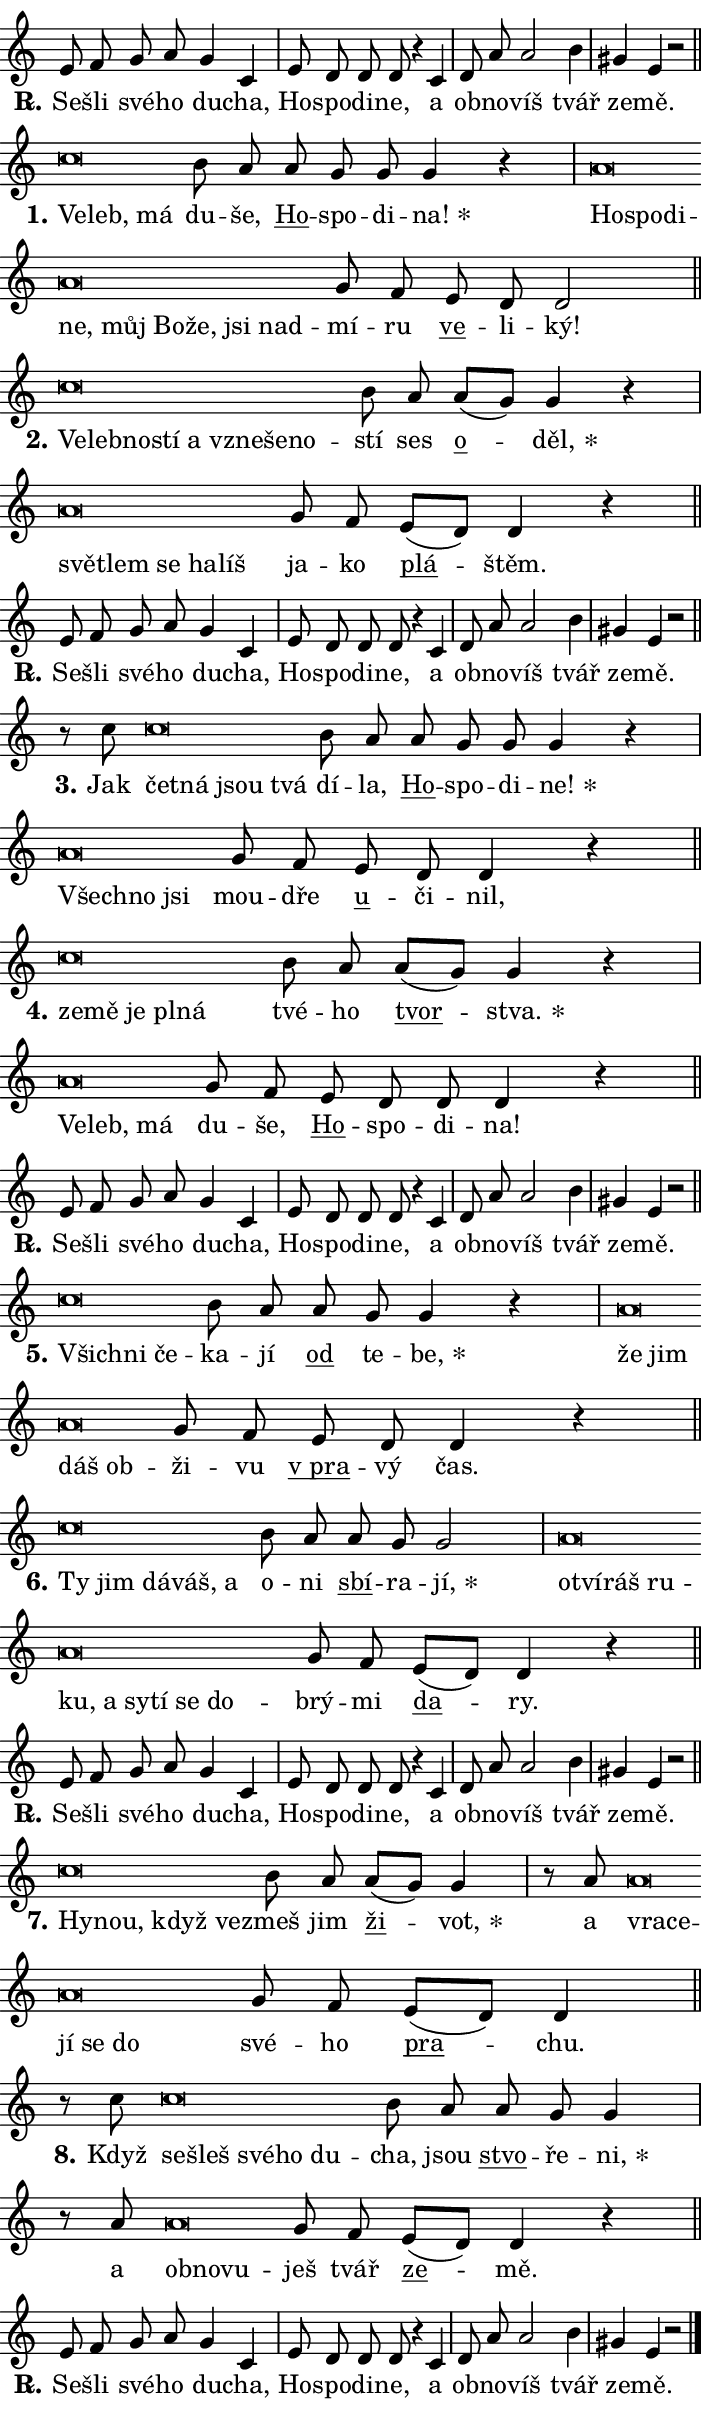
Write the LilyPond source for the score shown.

\version "2.24.0"
\header { tagline = "" }
\paper {
  indent = 0\cm
  top-margin = 0\cm
  right-margin = 0.13\cm % to fit lyric hyphens
  bottom-margin = 0\cm
  left-margin = 0\cm
  paper-width = 12\cm
  page-breaking = #ly:one-page-breaking
  system-system-spacing.basic-distance = #11
  score-system-spacing.basic-distance = #11
  ragged-last = ##f
}


%% Author: Thomas Morley
%% https://lists.gnu.org/archive/html/lilypond-user/2020-05/msg00002.html
#(define (line-position grob)
"Returns position of @var[grob} in current system:
   @code{'start}, if at first time-step
   @code{'end}, if at last time-step
   @code{'middle} otherwise
"
  (let* ((col (ly:item-get-column grob))
         (ln (ly:grob-object col 'left-neighbor))
         (rn (ly:grob-object col 'right-neighbor))
         (col-to-check-left (if (ly:grob? ln) ln col))
         (col-to-check-right (if (ly:grob? rn) rn col))
         (break-dir-left
           (and
             (ly:grob-property col-to-check-left 'non-musical #f)
             (ly:item-break-dir col-to-check-left)))
         (break-dir-right
           (and
             (ly:grob-property col-to-check-right 'non-musical #f)
             (ly:item-break-dir col-to-check-right))))
        (cond ((eqv? 1 break-dir-left) 'start)
              ((eqv? -1 break-dir-right) 'end)
              (else 'middle))))

#(define (tranparent-at-line-position vctor)
  (lambda (grob)
  "Relying on @code{line-position} select the relevant enry from @var{vctor}.
Used to determine transparency,"
    (case (line-position grob)
      ((end) (not (vector-ref vctor 0)))
      ((middle) (not (vector-ref vctor 1)))
      ((start) (not (vector-ref vctor 2))))))

noteHeadBreakVisibility =
#(define-music-function (break-visibility)(vector?)
"Makes @code{NoteHead}s transparent relying on @var{break-visibility}"
#{
  \override NoteHead.transparent =
    #(tranparent-at-line-position break-visibility)
#})

#(define delete-ledgers-for-transparent-note-heads
  (lambda (grob)
    "Reads whether a @code{NoteHead} is transparent.
If so this @code{NoteHead} is removed from @code{'note-heads} from
@var{grob}, which is supposed to be @code{LedgerLineSpanner}.
As a result ledgers are not printed for this @code{NoteHead}"
    (let* ((nhds-array (ly:grob-object grob 'note-heads))
           (nhds-list
             (if (ly:grob-array? nhds-array)
                 (ly:grob-array->list nhds-array)
                 '()))
           ;; Relies on the transparent-property being done before
           ;; Staff.LedgerLineSpanner.after-line-breaking is executed.
           ;; This is fragile ...
           (to-keep
             (remove
               (lambda (nhd)
                 (ly:grob-property nhd 'transparent #f))
               nhds-list)))
      ;; TODO find a better method to iterate over grob-arrays, similiar
      ;; to filter/remove etc for lists
      ;; For now rebuilt from scratch
      (set! (ly:grob-object grob 'note-heads)  '())
      (for-each
        (lambda (nhd)
          (ly:pointer-group-interface::add-grob grob 'note-heads nhd))
        to-keep))))

squashNotes = {
  \override NoteHead.X-extent = #'(-0.2 . 0.2)
  \override NoteHead.Y-extent = #'(-0.75 . 0)
  \override NoteHead.stencil =
    #(lambda (grob)
       (let ((pos (ly:grob-property grob 'staff-position)))
         (begin
           (if (< pos -7) (display "ERROR: Lower brevis then expected\n") (display ""))
           (if (<= pos -6) ly:text-interface::print ly:note-head::print))))
}
unSquashNotes = {
  \revert NoteHead.X-extent
  \revert NoteHead.Y-extent
  \revert NoteHead.stencil
}

hideNotes = \noteHeadBreakVisibility #begin-of-line-visible
unHideNotes = \noteHeadBreakVisibility #all-visible

% work-around for resetting accidentals
% https://lilypond.org/doc/v2.23/Documentation/notation/displaying-rhythms#unmetered-music
cadenzaMeasure = {
  \cadenzaOff
  \partial 1024 s1024
  \cadenzaOn
}

#(define-markup-command (accent layout props text) (markup?)
  "Underline accented syllable"
  (interpret-markup layout props
    #{\markup \override #'(offset . 4.3) \underline { #text }#}))

responsum = \markup \concat {
  "R" \hspace #-1.05 \path #0.1 #'((moveto 0 0.07) (lineto 0.9 0.8)) \hspace #0.05 "."
}

spaceSize = #0.6828661417322834 % exact space size for TeX Gyre Schola

\layout {
  \context {
    \Staff
    \remove "Time_signature_engraver"
    \override LedgerLineSpanner.after-line-breaking = #delete-ledgers-for-transparent-note-heads
  }
  \context {
    \Lyrics {
      \override LyricSpace.minimum-distance = \spaceSize
      \override LyricText.font-name = #"TeX Gyre Schola"
      \override LyricText.font-size = 1
      \override StanzaNumber.font-name = #"TeX Gyre Schola Bold"
      \override StanzaNumber.font-size = 1
    }
  }
  \context {
    \Score 
    \override NoteHead.text =
      #(lambda (grob) 
        (let ((pos (ly:grob-property grob 'staff-position)))
          #{\markup {
            \combine
              \halign #-0.55 \raise #(if (= pos -6) 0 0.5) \override #'(thickness . 2) \draw-line #'(3.2 . 0)
              \musicglyph "noteheads.sM1"
          }#}))
  }
}

% magnetic-lyrics.ily
%
%   written by
%     Jean Abou Samra <jean@abou-samra.fr>
%     Werner Lemberg <wl@gnu.org>
%
%   adapted by
%     Jiri Hon <jiri.hon@gmail.com>
%
% Version 2022-Apr-15

% https://www.mail-archive.com/lilypond-user@gnu.org/msg149350.html

#(define (Left_hyphen_pointer_engraver context)
   "Collect syllable-hyphen-syllable occurrences in lyrics and store
them in properties.  This engraver only looks to the left.  For
example, if the lyrics input is @code{foo -- bar}, it does the
following.

@itemize @bullet
@item
Set the @code{text} property of the @code{LyricHyphen} grob between
@q{foo} and @q{bar} to @code{foo}.

@item
Set the @code{left-hyphen} property of the @code{LyricText} grob with
text @q{foo} to the @code{LyricHyphen} grob between @q{foo} and
@q{bar}.
@end itemize

Use this auxiliary engraver in combination with the
@code{lyric-@/text::@/apply-@/magnetic-@/offset!} hook."
   (let ((hyphen #f)
         (text #f))
     (make-engraver
      (acknowledgers
       ((lyric-syllable-interface engraver grob source-engraver)
        (set! text grob)))
      (end-acknowledgers
       ((lyric-hyphen-interface engraver grob source-engraver)
        ;(when (not (grob::has-interface grob 'lyric-space-interface))
          (set! hyphen grob)));)
      ((stop-translation-timestep engraver)
       (when (and text hyphen)
         (ly:grob-set-object! text 'left-hyphen hyphen))
       (set! text #f)
       (set! hyphen #f)))))

#(define (lyric-text::apply-magnetic-offset! grob)
   "If the space between two syllables is less than the value in
property @code{LyricText@/.details@/.squash-threshold}, move the right
syllable to the left so that it gets concatenated with the left
syllable.

Use this function as a hook for
@code{LyricText@/.after-@/line-@/breaking} if the
@code{Left_@/hyphen_@/pointer_@/engraver} is active."
   (let ((hyphen (ly:grob-object grob 'left-hyphen #f)))
     (when hyphen
       (let ((left-text (ly:spanner-bound hyphen LEFT)))
         (when (grob::has-interface left-text 'lyric-syllable-interface)
           (let* ((common (ly:grob-common-refpoint grob left-text X))
                  (this-x-ext (ly:grob-extent grob common X))
                  (left-x-ext
                   (begin
                     ;; Trigger magnetism for left-text.
                     (ly:grob-property left-text 'after-line-breaking)
                     (ly:grob-extent left-text common X)))
                  ;; `delta` is the gap width between two syllables.
                  (delta (- (interval-start this-x-ext)
                            (interval-end left-x-ext)))
                  (details (ly:grob-property grob 'details))
                  (threshold (assoc-get 'squash-threshold details 0.2)))
             (when (< delta threshold)
               (let* (;; We have to manipulate the input text so that
                      ;; ligatures crossing syllable boundaries are not
                      ;; disabled.  For languages based on the Latin
                      ;; script this is essentially a beautification.
                      ;; However, for non-Western scripts it can be a
                      ;; necessity.
                      (lt (ly:grob-property left-text 'text))
                      (rt (ly:grob-property grob 'text))
                      (is-space (grob::has-interface hyphen 'lyric-space-interface))
                      (space (if is-space " " ""))
                      (extra-delta (if is-space spaceSize 0))
                      ;; Append new syllable.
                      (ltrt-space (if (and (string? lt) (string? rt))
                                (string-append lt space rt)
                                (make-concat-markup (list lt space rt))))
                      ;; Right-align `ltrt` to the right side.
                      (ltrt-space-markup (grob-interpret-markup
                               grob
                               (make-translate-markup
                                (cons (interval-length this-x-ext) 0)
                                (make-right-align-markup ltrt-space)))))
                 (begin
                   ;; Don't print `left-text`.
                   (ly:grob-set-property! left-text 'stencil #f)
                   ;; Set text and stencil (which holds all collected
                   ;; syllables so far) and shift it to the left.
                   (ly:grob-set-property! grob 'text ltrt-space)
                   (ly:grob-set-property! grob 'stencil ltrt-space-markup)
                   (ly:grob-translate-axis! grob (- (- delta extra-delta)) X))))))))))


#(define (lyric-hyphen::displace-bounds-first grob)
   ;; Make very sure this callback isn't triggered too early.
   (let ((left (ly:spanner-bound grob LEFT))
         (right (ly:spanner-bound grob RIGHT)))
     (ly:grob-property left 'after-line-breaking)
     (ly:grob-property right 'after-line-breaking)
     (ly:lyric-hyphen::print grob)))

squashThreshold = #0.4

\layout {
  \context {
    \Lyrics
    \consists #Left_hyphen_pointer_engraver
    \override LyricText.after-line-breaking =
      #lyric-text::apply-magnetic-offset!
    \override LyricHyphen.stencil = #lyric-hyphen::displace-bounds-first
    \override LyricText.details.squash-threshold = \squashThreshold
    \override LyricHyphen.minimum-distance = 0
    \override LyricHyphen.minimum-length = \squashThreshold
  }
}

squashText = \override LyricText.details.squash-threshold = 9999
unSquashText = \override LyricText.details.squash-threshold = \squashThreshold

leftText = \override LyricText.self-alignment-X = #LEFT
unLeftText = \revert LyricText.self-alignment-X

starOffset = #(lambda (grob) 
                (let ((x_offset (ly:self-alignment-interface::aligned-on-x-parent grob)))
                  (if (= x_offset 0) 0 (+ x_offset 1.2))))

star = #(define-music-function (syllable)(string?)
"Append star separator at the end of a syllable"
#{
  \once \override LyricText.X-offset = #starOffset
  \lyricmode { \markup {
    #syllable
    \override #'((font-name . "TeX Gyre Schola Bold")) \hspace #0.2 \lower #0.65 \larger "*"
  } }
#})

starAccent = #(define-music-function (syllable)(string?)
"Append star separator at the end of a syllable and make accent"
#{
  \once \override LyricText.X-offset = #starOffset
  \lyricmode { \markup {
    \accent #syllable
    \override #'((font-name . "TeX Gyre Schola Bold")) \hspace #0.2 \lower #0.65 \larger "*"
  } }
#})

breath = #(define-music-function (syllable)(string?)
"Append breathing indicator at the end of a syllable"
#{
  \lyricmode { \markup { #syllable "+" } }
#})

optionalBreath = #(define-music-function (syllable)(string?)
"Append optional breathing indicator at the end of a syllable"
#{
  \lyricmode { \markup { #syllable "(+)" } }
#})


\score {
    <<
        \new Voice = "melody" { \cadenzaOn \key c \major \relative { e'8 f g a g4 c, \cadenzaMeasure \bar "|" e8 d d d r4 c \cadenzaMeasure \bar "|" d8 a' a2 b4 \cadenzaMeasure \bar "|" gis e r2 \cadenzaMeasure \bar "||" \break } }
        \new Lyrics \lyricsto "melody" { \lyricmode { \set stanza = \responsum
Se -- šli své -- ho du -- cha, Ho -- spo -- di -- ne, a ob -- no -- víš tvář ze -- mě. } }
    >>
    \layout {}
}

\score {
    <<
        \new Voice = "melody" { \cadenzaOn \key c \major \relative { \squashNotes c''\breve*1/16 \hideNotes \breve*1/16 \breve*1/16 \bar "" \unHideNotes \unSquashNotes b8 a \bar "" a g g g4 r \cadenzaMeasure \bar "|" \squashNotes a\breve*1/16 \hideNotes \breve*1/16 \bar "" \breve*1/16 \bar "" \breve*1/16 \bar "" \breve*1/16 \bar "" \breve*1/16 \bar "" \breve*1/16 \bar "" \breve*1/16 \breve*1/16 \bar "" \unHideNotes \unSquashNotes g8 f \bar "" e d d2 \cadenzaMeasure \bar "||" \break } }
        \new Lyrics \lyricsto "melody" { \lyricmode { \set stanza = "1."
\leftText Ve -- \squashText leb, má \unLeftText \unSquashText du -- še, \markup \accent Ho -- spo -- di -- \star na! \leftText Ho -- \squashText spo -- di -- ne, můj Bo -- že, jsi nad -- \unLeftText \unSquashText mí -- ru \markup \accent ve -- li -- ký! } }
    >>
    \layout {}
}

\score {
    <<
        \new Voice = "melody" { \cadenzaOn \key c \major \relative { \squashNotes c''\breve*1/16 \hideNotes \breve*1/16 \bar "" \breve*1/16 \bar "" \breve*1/16 \bar "" \breve*1/16 \bar "" \breve*1/16 \bar "" \breve*1/16 \breve*1/16 \bar "" \unHideNotes \unSquashNotes b8 a \bar "" a[( g)] g4 r \cadenzaMeasure \bar "|" \squashNotes a\breve*1/16 \hideNotes \breve*1/16 \bar "" \breve*1/16 \bar "" \breve*1/16 \breve*1/16 \bar "" \unHideNotes \unSquashNotes g8 f \bar "" e[( d)] d4 r \cadenzaMeasure \bar "||" \break } }
        \new Lyrics \lyricsto "melody" { \lyricmode { \set stanza = "2."
\leftText Ve -- \squashText leb -- no -- stí a vzne -- še -- no -- \unLeftText \unSquashText stí ses \markup \accent o -- \star děl, \leftText svě -- \squashText tlem se ha -- líš \unLeftText \unSquashText ja -- ko \markup \accent plá -- štěm. } }
    >>
    \layout {}
}

\score {
    <<
        \new Voice = "melody" { \cadenzaOn \key c \major \relative { e'8 f g a g4 c, \cadenzaMeasure \bar "|" e8 d d d r4 c \cadenzaMeasure \bar "|" d8 a' a2 b4 \cadenzaMeasure \bar "|" gis e r2 \cadenzaMeasure \bar "||" \break } }
        \new Lyrics \lyricsto "melody" { \lyricmode { \set stanza = \responsum
Se -- šli své -- ho du -- cha, Ho -- spo -- di -- ne, a ob -- no -- víš tvář ze -- mě. } }
    >>
    \layout {}
}

\score {
    <<
        \new Voice = "melody" { \cadenzaOn \key c \major \relative { r8 c''8 \squashNotes c\breve*1/16 \hideNotes \breve*1/16 \bar "" \breve*1/16 \breve*1/16 \bar "" \unHideNotes \unSquashNotes b8 a \bar "" a g g g4 r \cadenzaMeasure \bar "|" \squashNotes a\breve*1/16 \hideNotes \breve*1/16 \breve*1/16 \bar "" \unHideNotes \unSquashNotes g8 f \bar "" e d d4 r \cadenzaMeasure \bar "||" \break } }
        \new Lyrics \lyricsto "melody" { \lyricmode { \set stanza = "3."
Jak \leftText čet -- \squashText ná jsou tvá \unLeftText \unSquashText dí -- la, \markup \accent Ho -- spo -- di -- \star ne! \leftText Všech -- \squashText no jsi \unLeftText \unSquashText mou -- dře \markup \accent u -- či -- nil, } }
    >>
    \layout {}
}

\score {
    <<
        \new Voice = "melody" { \cadenzaOn \key c \major \relative { \squashNotes c''\breve*1/16 \hideNotes \breve*1/16 \bar "" \breve*1/16 \bar "" \breve*1/16 \breve*1/16 \bar "" \unHideNotes \unSquashNotes b8 a \bar "" a[( g)] g4 r \cadenzaMeasure \bar "|" \squashNotes a\breve*1/16 \hideNotes \breve*1/16 \breve*1/16 \bar "" \unHideNotes \unSquashNotes g8 f \bar "" e d d d4 r \cadenzaMeasure \bar "||" \break } }
        \new Lyrics \lyricsto "melody" { \lyricmode { \set stanza = "4."
\leftText ze -- \squashText mě je pl -- ná \unLeftText \unSquashText tvé -- ho \markup \accent tvor -- \star stva. \leftText Ve -- \squashText leb, má \unLeftText \unSquashText du -- še, \markup \accent Ho -- spo -- di -- na! } }
    >>
    \layout {}
}

\score {
    <<
        \new Voice = "melody" { \cadenzaOn \key c \major \relative { e'8 f g a g4 c, \cadenzaMeasure \bar "|" e8 d d d r4 c \cadenzaMeasure \bar "|" d8 a' a2 b4 \cadenzaMeasure \bar "|" gis e r2 \cadenzaMeasure \bar "||" \break } }
        \new Lyrics \lyricsto "melody" { \lyricmode { \set stanza = \responsum
Se -- šli své -- ho du -- cha, Ho -- spo -- di -- ne, a ob -- no -- víš tvář ze -- mě. } }
    >>
    \layout {}
}

\score {
    <<
        \new Voice = "melody" { \cadenzaOn \key c \major \relative { \squashNotes c''\breve*1/16 \hideNotes \breve*1/16 \breve*1/16 \bar "" \unHideNotes \unSquashNotes b8 a \bar "" a g g4 r \cadenzaMeasure \bar "|" \squashNotes a\breve*1/16 \hideNotes \breve*1/16 \bar "" \breve*1/16 \breve*1/16 \bar "" \unHideNotes \unSquashNotes g8 f \bar "" e d d4 r \cadenzaMeasure \bar "||" \break } }
        \new Lyrics \lyricsto "melody" { \lyricmode { \set stanza = "5."
\leftText Všich -- \squashText ni če -- \unLeftText \unSquashText ka -- jí \markup \accent od te -- \star be, \leftText že \squashText jim dáš ob -- \unLeftText \unSquashText ži -- vu \markup \accent "v pra" -- vý čas. } }
    >>
    \layout {}
}

\score {
    <<
        \new Voice = "melody" { \cadenzaOn \key c \major \relative { \squashNotes c''\breve*1/16 \hideNotes \breve*1/16 \bar "" \breve*1/16 \bar "" \breve*1/16 \breve*1/16 \bar "" \unHideNotes \unSquashNotes b8 a \bar "" a g g2 \cadenzaMeasure \bar "|" \squashNotes a\breve*1/16 \hideNotes \breve*1/16 \bar "" \breve*1/16 \bar "" \breve*1/16 \bar "" \breve*1/16 \bar "" \breve*1/16 \bar "" \breve*1/16 \bar "" \breve*1/16 \bar "" \breve*1/16 \breve*1/16 \bar "" \unHideNotes \unSquashNotes g8 f \bar "" e[( d)] d4 r \cadenzaMeasure \bar "||" \break } }
        \new Lyrics \lyricsto "melody" { \lyricmode { \set stanza = "6."
\leftText Ty \squashText jim dá -- váš, a \unLeftText \unSquashText o -- ni \markup \accent sbí -- ra -- \star jí, \leftText o -- \squashText tví -- ráš ru -- ku, a sy -- tí se do -- \unLeftText \unSquashText brý -- mi \markup \accent da -- ry. } }
    >>
    \layout {}
}

\score {
    <<
        \new Voice = "melody" { \cadenzaOn \key c \major \relative { e'8 f g a g4 c, \cadenzaMeasure \bar "|" e8 d d d r4 c \cadenzaMeasure \bar "|" d8 a' a2 b4 \cadenzaMeasure \bar "|" gis e r2 \cadenzaMeasure \bar "||" \break } }
        \new Lyrics \lyricsto "melody" { \lyricmode { \set stanza = \responsum
Se -- šli své -- ho du -- cha, Ho -- spo -- di -- ne, a ob -- no -- víš tvář ze -- mě. } }
    >>
    \layout {}
}

\score {
    <<
        \new Voice = "melody" { \cadenzaOn \key c \major \relative { \squashNotes c''\breve*1/16 \hideNotes \breve*1/16 \bar "" \breve*1/16 \breve*1/16 \bar "" \unHideNotes \unSquashNotes b8 a \bar "" a[( g)] g4 \cadenzaMeasure \bar "|" r8 a8 \squashNotes a\breve*1/16 \hideNotes \breve*1/16 \bar "" \breve*1/16 \bar "" \breve*1/16 \breve*1/16 \bar "" \unHideNotes \unSquashNotes g8 f \bar "" e[( d)] d4 \cadenzaMeasure \bar "||" \break } }
        \new Lyrics \lyricsto "melody" { \lyricmode { \set stanza = "7."
\leftText Hy -- \squashText nou, když ve -- \unLeftText \unSquashText zmeš jim \markup \accent ži -- \star vot, a \leftText vra -- \squashText ce -- jí se do \unLeftText \unSquashText své -- ho \markup \accent pra -- chu. } }
    >>
    \layout {}
}

\score {
    <<
        \new Voice = "melody" { \cadenzaOn \key c \major \relative { r8 c''8 \squashNotes c\breve*1/16 \hideNotes \breve*1/16 \bar "" \breve*1/16 \bar "" \breve*1/16 \breve*1/16 \bar "" \unHideNotes \unSquashNotes b8 a \bar "" a g g4 \cadenzaMeasure \bar "|" r8 a8 \squashNotes a\breve*1/16 \hideNotes \breve*1/16 \breve*1/16 \bar "" \unHideNotes \unSquashNotes g8 f \bar "" e[( d)] d4 r \cadenzaMeasure \bar "||" \break } }
        \new Lyrics \lyricsto "melody" { \lyricmode { \set stanza = "8."
Když \leftText se -- \squashText šleš své -- ho du -- \unLeftText \unSquashText cha, jsou \markup \accent stvo -- ře -- \star ni, a \leftText ob -- \squashText no -- vu -- \unLeftText \unSquashText ješ tvář \markup \accent ze -- mě. } }
    >>
    \layout {}
}

\score {
    <<
        \new Voice = "melody" { \cadenzaOn \key c \major \relative { e'8 f g a g4 c, \cadenzaMeasure \bar "|" e8 d d d r4 c \cadenzaMeasure \bar "|" d8 a' a2 b4 \cadenzaMeasure \bar "|" gis e r2 \cadenzaMeasure \bar "||" \break } \bar "|." }
        \new Lyrics \lyricsto "melody" { \lyricmode { \set stanza = \responsum
Se -- šli své -- ho du -- cha, Ho -- spo -- di -- ne, a ob -- no -- víš tvář ze -- mě. } }
    >>
    \layout {}
}
